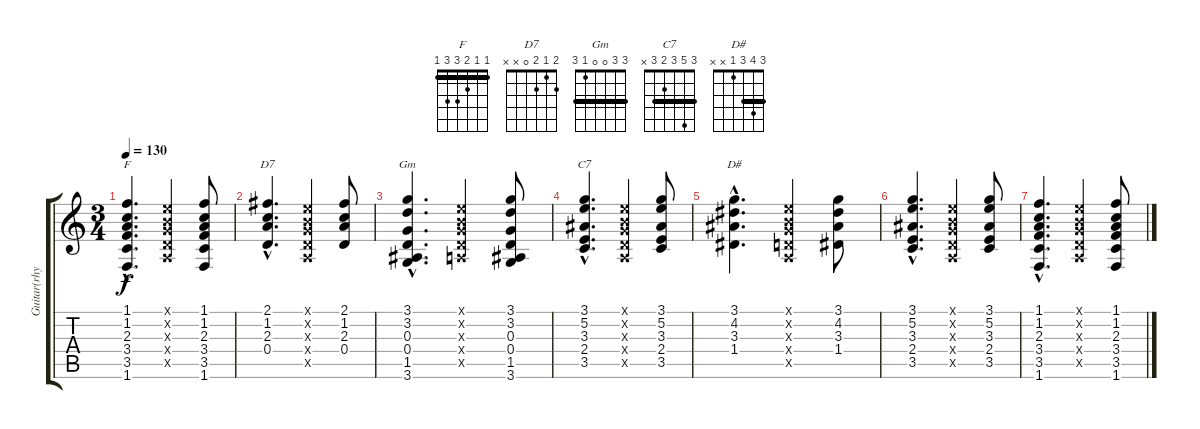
\track ("Guitar(rhythm)" "Guitar(rhy") {instrument acousticguitarsteel}
\staff {score tabs}
\tuning (E4 B3 G3 D3 A2 E2) {hide}
\chord ("F" 1 1 2 3 3 1) {barre 1}
\chord ("D7" 2 1 2 0 x x)
\chord ("Gm" 3 3 0 0 1 3) {barre 3}
\chord ("C7" 3 5 3 2 3 x) {barre 3}
\chord ("D#" 3 4 3 1 x x) {barre 3}
\ts (3 4)
\tempo 130
\clef g2
\ks c
(1.1{hac} 1.2{hac} 2.3{hac} 3.4{hac} 3.5{hac} 1.6{hac}).4{d ch "F" dy f} (0.1{x} 0.2{x} 0.3{x} 0.4{x} 0.5{x}).4 (1.1 1.2 2.3 3.4 3.5 1.6).8 |
(2.1{hac} 1.2{hac} 2.3{hac} 0.4{hac}).4{d ch "D7"} (0.1{x} 0.2{x} 0.3{x} 0.4{x} 0.5{x}).4 (2.1 1.2 2.3 0.4).8 |
(3.1{hac} 3.2{hac} 0.3{hac} 0.4{hac} 1.5{hac} 3.6{hac}).4{d ch "Gm"} (0.1{x} 0.2{x} 0.3{x} 0.4{x} 0.5{x}).4 (3.1 3.2 0.3 0.4 1.5 3.6).8 |
(3.1{hac} 5.2{hac} 3.3{hac} 2.4{hac} 3.5{hac}).4{d ch "C7"} (0.1{x} 0.2{x} 0.3{x} 0.4{x} 0.5{x}).4 (3.1 5.2 3.3 2.4 3.5).8 |
(3.1{hac} 4.2{hac} 3.3{hac} 1.4{hac}).4{d ch "D#"} (0.1{x} 0.2{x} 0.3{x} 0.4{x} 0.5{x}).4 (3.1 4.2 3.3 1.4).8 |
(3.1{hac} 5.2{hac} 3.3{hac} 2.4{hac} 3.5{hac}).4{d} (0.1{x} 0.2{x} 0.3{x} 0.4{x} 0.5{x}).4 (3.1 5.2 3.3 2.4 3.5).8 |
(1.1{hac} 1.2{hac} 2.3{hac} 3.4{hac} 3.5{hac} 1.6{hac}).4{d} (0.1{x} 0.2{x} 0.3{x} 0.4{x} 0.5{x}).4 (1.1 1.2 2.3 3.4 3.5 1.6).8
